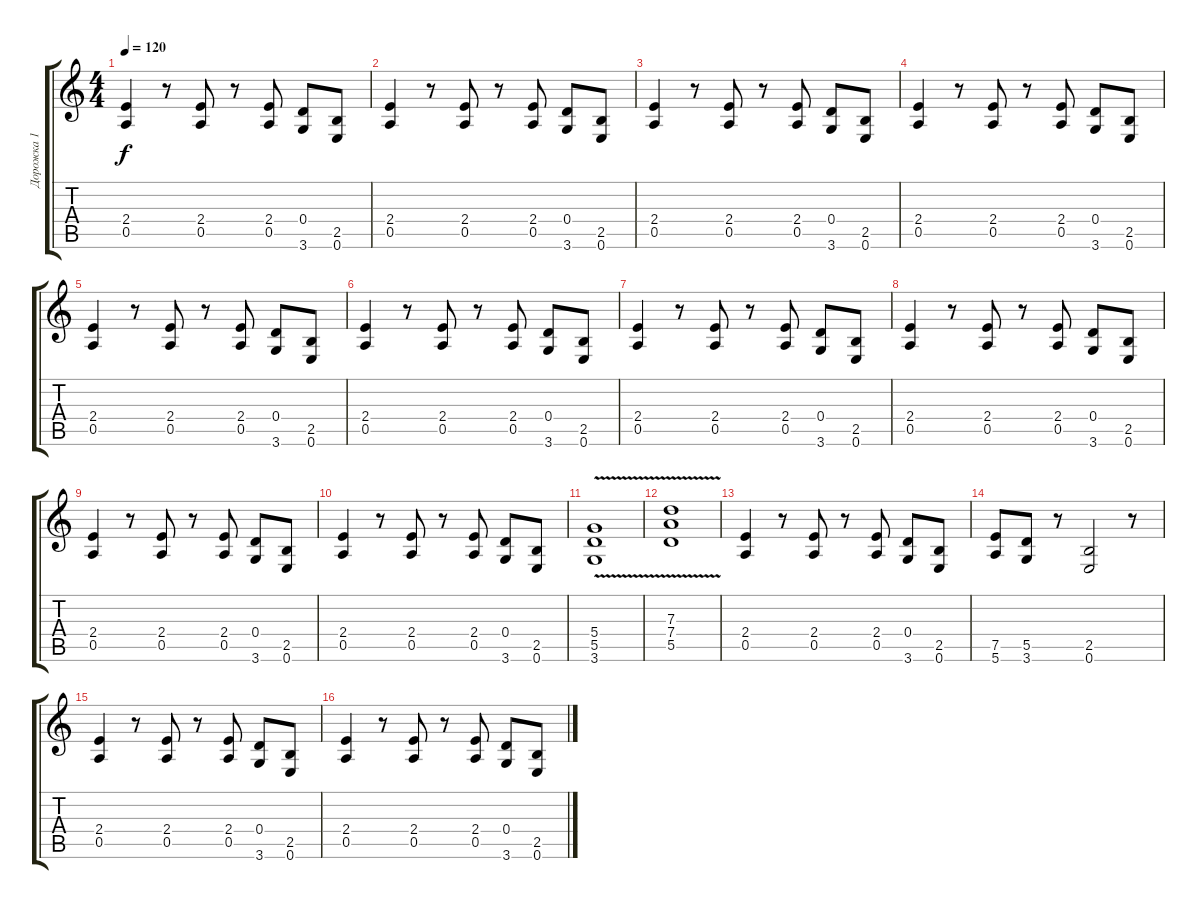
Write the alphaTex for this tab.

\track ("Дорожка 1" "Дорожка 1") {instrument distortionguitar}
\staff {score tabs}
\tuning (E4 B3 G3 D3 A2 E2) {hide}
\ts (4 4)
\tempo 120
\clef g2
\ks c
(2.4 0.5).4{dy f} r.8 (2.4 0.5).8 r.8 (2.4 0.5).8 (0.4 3.6).8 (2.5 0.6).8 |
(2.4 0.5).4 r.8 (2.4 0.5).8 r.8 (2.4 0.5).8 (0.4 3.6).8 (2.5 0.6).8 |
(2.4 0.5).4 r.8 (2.4 0.5).8 r.8 (2.4 0.5).8 (0.4 3.6).8 (2.5 0.6).8 |
(2.4 0.5).4 r.8 (2.4 0.5).8 r.8 (2.4 0.5).8 (0.4 3.6).8 (2.5 0.6).8 |
(2.4 0.5).4 r.8 (2.4 0.5).8 r.8 (2.4 0.5).8 (0.4 3.6).8 (2.5 0.6).8 |
(2.4 0.5).4 r.8 (2.4 0.5).8 r.8 (2.4 0.5).8 (0.4 3.6).8 (2.5 0.6).8 |
(2.4 0.5).4 r.8 (2.4 0.5).8 r.8 (2.4 0.5).8 (0.4 3.6).8 (2.5 0.6).8 |
(2.4 0.5).4 r.8 (2.4 0.5).8 r.8 (2.4 0.5).8 (0.4 3.6).8 (2.5 0.6).8 |
(2.4 0.5).4 r.8 (2.4 0.5).8 r.8 (2.4 0.5).8 (0.4 3.6).8 (2.5 0.6).8 |
(2.4 0.5).4 r.8 (2.4 0.5).8 r.8 (2.4 0.5).8 (0.4 3.6).8 (2.5 0.6).8 |
(5.4{v} 5.5 3.6).1 |
(7.3{v} 7.4 5.5).1 |
(2.4 0.5).4 r.8 (2.4 0.5).8 r.8 (2.4 0.5).8 (0.4 3.6).8 (2.5 0.6).8 |
(7.5 5.6).8 (5.5 3.6).8 r.8 (2.5 0.6).2 r.8 |
(2.4 0.5).4 r.8 (2.4 0.5).8 r.8 (2.4 0.5).8 (0.4 3.6).8 (2.5 0.6).8 |
(2.4 0.5).4 r.8 (2.4 0.5).8 r.8 (2.4 0.5).8 (0.4 3.6).8 (2.5 0.6).8
